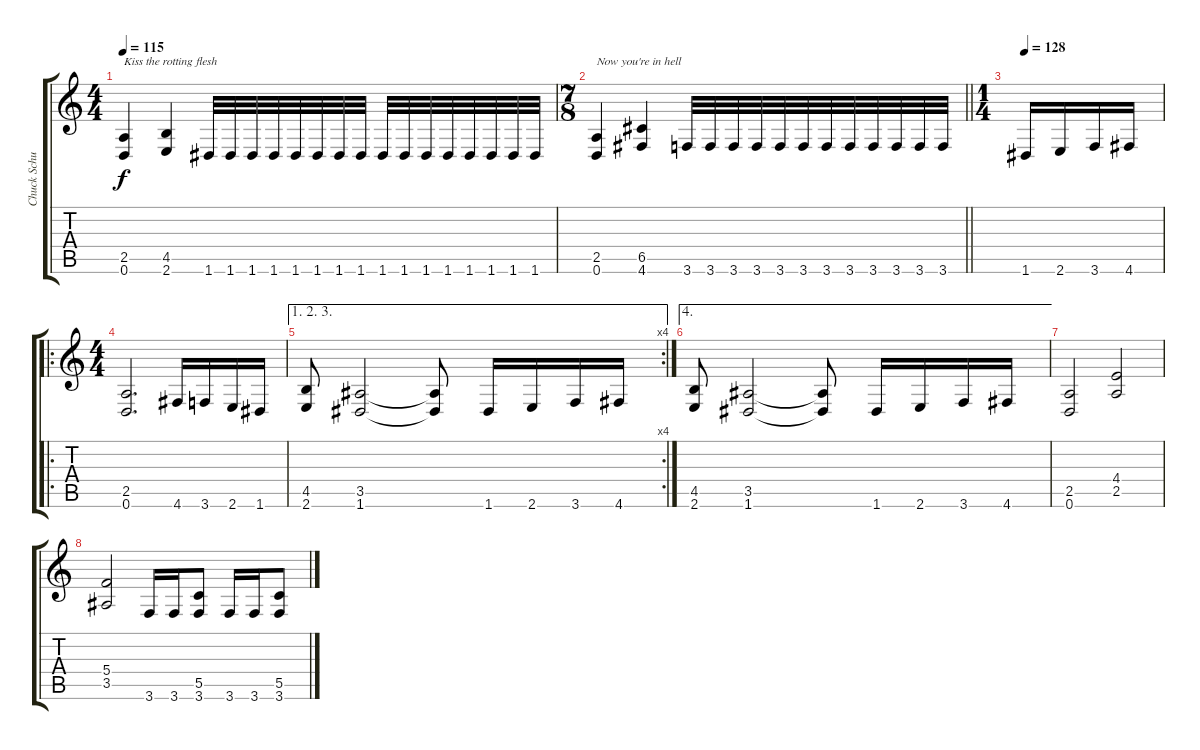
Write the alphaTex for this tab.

\track ("Chuck Schuldiner" "Chuck Schu") {instrument distortionguitar}
\staff {score tabs}
\tuning (D4 A3 F3 C3 G2 D2) {hide}
\ts (4 4)
\tempo 115
\clef g2
\ks c
(2.5 0.6).4{txt "Kiss the rotting flesh" dy f} (4.5 2.6).4 1.6.32 1.6.32 1.6.32 1.6.32 1.6.32 1.6.32 1.6.32 1.6.32 1.6.32 1.6.32 1.6.32 1.6.32 1.6.32 1.6.32 1.6.32 1.6.32 |
\ts (7 8)
\barLineRight lightlight
(2.5 0.6).4{txt "Now you're in hell"} (6.5 4.6).4 3.6.32 3.6.32 3.6.32 3.6.32 3.6.32 3.6.32 3.6.32 3.6.32 3.6.32 3.6.32 3.6.32 3.6.32 |
\ts (1 4)
\tempo 128
1.6.16 2.6.16 3.6.16 4.6.16 |
\ro
\ts (4 4)
(2.5 0.6).2{d} 4.6.16 3.6.16 2.6.16 1.6.16 |
\ae (1 2 3)
\rc 4
(4.5 2.6).8 (3.5 1.6).2 (3.5{t} 1.6{t}).8 1.6.16 2.6.16 3.6.16 4.6.16 |
\ae 4
(4.5 2.6).8 (3.5 1.6).2 (3.5{t} 1.6{t}).8 1.6.16 2.6.16 3.6.16 4.6.16 |
(2.5 0.6).2 (4.4 2.5).2 |
(5.4 3.5).2 3.6.16 3.6.16 (5.5 3.6).8 3.6.16 3.6.16 (5.5 3.6).8
